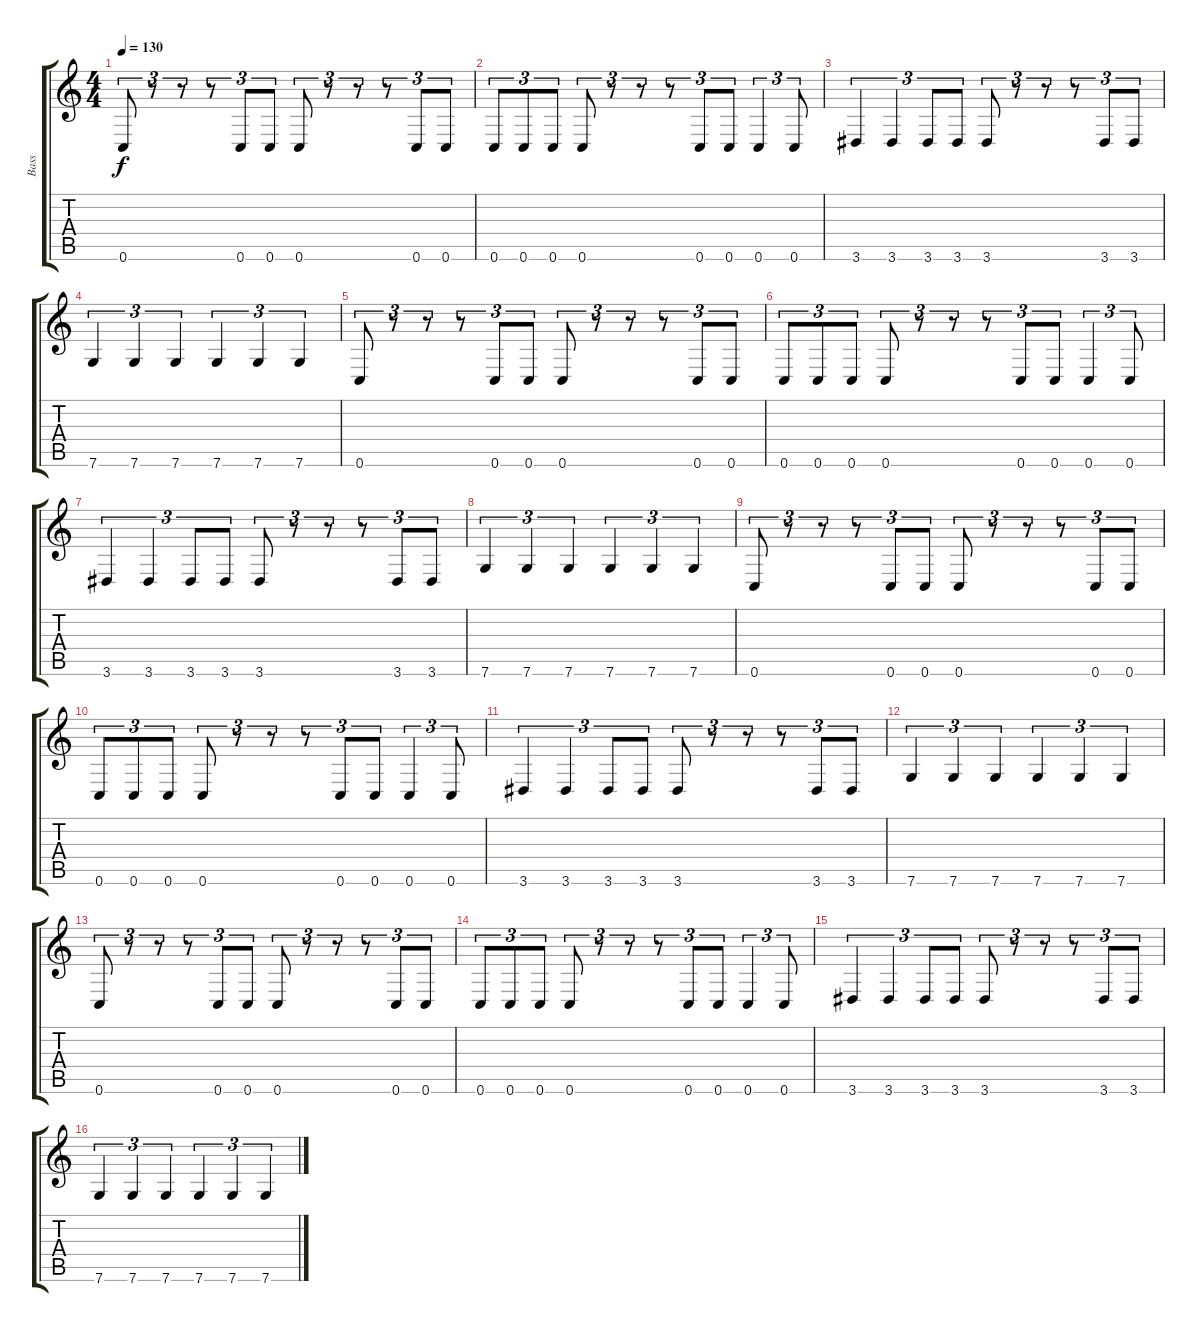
\track ("Bass" "Bass") {instrument electricbasspick}
\staff {score tabs}
\tuning (D4 A3 F3 C3 G2 C2) {hide}
\ts (4 4)
\tempo 130
\clef g2
\ks c
0.6.8{tu (3 2) dy f} r.8{tu (3 2)} r.8{tu (3 2)} r.8{tu (3 2)} 0.6.8{tu (3 2)} 0.6.8{tu (3 2)} 0.6.8{tu (3 2)} r.8{tu (3 2)} r.8{tu (3 2)} r.8{tu (3 2)} 0.6.8{tu (3 2)} 0.6.8{tu (3 2)} |
0.6.8{tu (3 2)} 0.6.8{tu (3 2)} 0.6.8{tu (3 2)} 0.6.8{tu (3 2)} r.8{tu (3 2)} r.8{tu (3 2)} r.8{tu (3 2)} 0.6.8{tu (3 2)} 0.6.8{tu (3 2)} 0.6.4{tu (3 2)} 0.6.8{tu (3 2)} |
3.6.4{tu (3 2)} 3.6.4{tu (3 2)} 3.6.8{tu (3 2)} 3.6.8{tu (3 2)} 3.6.8{tu (3 2)} r.8{tu (3 2)} r.8{tu (3 2)} r.8{tu (3 2)} 3.6.8{tu (3 2)} 3.6.8{tu (3 2)} |
7.6.4{tu (3 2)} 7.6.4{tu (3 2)} 7.6.4{tu (3 2)} 7.6.4{tu (3 2)} 7.6.4{tu (3 2)} 7.6.4{tu (3 2)} |
0.6.8{tu (3 2)} r.8{tu (3 2)} r.8{tu (3 2)} r.8{tu (3 2)} 0.6.8{tu (3 2)} 0.6.8{tu (3 2)} 0.6.8{tu (3 2)} r.8{tu (3 2)} r.8{tu (3 2)} r.8{tu (3 2)} 0.6.8{tu (3 2)} 0.6.8{tu (3 2)} |
0.6.8{tu (3 2)} 0.6.8{tu (3 2)} 0.6.8{tu (3 2)} 0.6.8{tu (3 2)} r.8{tu (3 2)} r.8{tu (3 2)} r.8{tu (3 2)} 0.6.8{tu (3 2)} 0.6.8{tu (3 2)} 0.6.4{tu (3 2)} 0.6.8{tu (3 2)} |
3.6.4{tu (3 2)} 3.6.4{tu (3 2)} 3.6.8{tu (3 2)} 3.6.8{tu (3 2)} 3.6.8{tu (3 2)} r.8{tu (3 2)} r.8{tu (3 2)} r.8{tu (3 2)} 3.6.8{tu (3 2)} 3.6.8{tu (3 2)} |
7.6.4{tu (3 2)} 7.6.4{tu (3 2)} 7.6.4{tu (3 2)} 7.6.4{tu (3 2)} 7.6.4{tu (3 2)} 7.6.4{tu (3 2)} |
0.6.8{tu (3 2)} r.8{tu (3 2)} r.8{tu (3 2)} r.8{tu (3 2)} 0.6.8{tu (3 2)} 0.6.8{tu (3 2)} 0.6.8{tu (3 2)} r.8{tu (3 2)} r.8{tu (3 2)} r.8{tu (3 2)} 0.6.8{tu (3 2)} 0.6.8{tu (3 2)} |
0.6.8{tu (3 2)} 0.6.8{tu (3 2)} 0.6.8{tu (3 2)} 0.6.8{tu (3 2)} r.8{tu (3 2)} r.8{tu (3 2)} r.8{tu (3 2)} 0.6.8{tu (3 2)} 0.6.8{tu (3 2)} 0.6.4{tu (3 2)} 0.6.8{tu (3 2)} |
3.6.4{tu (3 2)} 3.6.4{tu (3 2)} 3.6.8{tu (3 2)} 3.6.8{tu (3 2)} 3.6.8{tu (3 2)} r.8{tu (3 2)} r.8{tu (3 2)} r.8{tu (3 2)} 3.6.8{tu (3 2)} 3.6.8{tu (3 2)} |
7.6.4{tu (3 2)} 7.6.4{tu (3 2)} 7.6.4{tu (3 2)} 7.6.4{tu (3 2)} 7.6.4{tu (3 2)} 7.6.4{tu (3 2)} |
0.6.8{tu (3 2)} r.8{tu (3 2)} r.8{tu (3 2)} r.8{tu (3 2)} 0.6.8{tu (3 2)} 0.6.8{tu (3 2)} 0.6.8{tu (3 2)} r.8{tu (3 2)} r.8{tu (3 2)} r.8{tu (3 2)} 0.6.8{tu (3 2)} 0.6.8{tu (3 2)} |
0.6.8{tu (3 2)} 0.6.8{tu (3 2)} 0.6.8{tu (3 2)} 0.6.8{tu (3 2)} r.8{tu (3 2)} r.8{tu (3 2)} r.8{tu (3 2)} 0.6.8{tu (3 2)} 0.6.8{tu (3 2)} 0.6.4{tu (3 2)} 0.6.8{tu (3 2)} |
3.6.4{tu (3 2)} 3.6.4{tu (3 2)} 3.6.8{tu (3 2)} 3.6.8{tu (3 2)} 3.6.8{tu (3 2)} r.8{tu (3 2)} r.8{tu (3 2)} r.8{tu (3 2)} 3.6.8{tu (3 2)} 3.6.8{tu (3 2)} |
7.6.4{tu (3 2)} 7.6.4{tu (3 2)} 7.6.4{tu (3 2)} 7.6.4{tu (3 2)} 7.6.4{tu (3 2)} 7.6.4{tu (3 2)}
